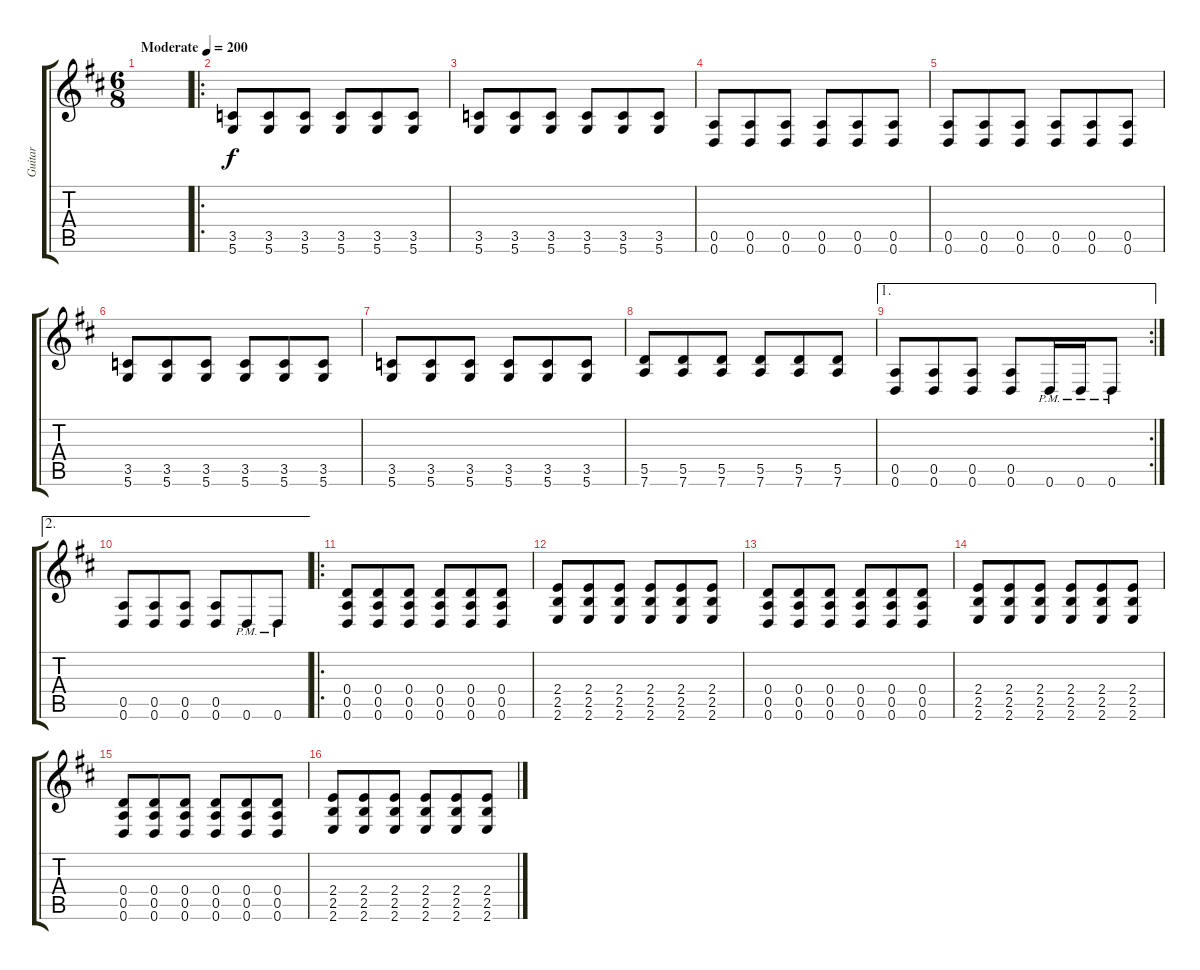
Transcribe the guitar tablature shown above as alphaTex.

\track ("Guitar" "Guitar") {instrument distortionguitar}
\staff {score tabs}
\tuning (E4 B3 G3 D3 A2 D2) {hide}
\ts (6 8)
\tempo (200 "Moderate")
\clef g2
\ks d
|
\ro
(3.5 5.6).8 (3.5 5.6).8 (3.5 5.6).8 (3.5 5.6).8 (3.5 5.6).8 (3.5 5.6).8 |
(3.5 5.6).8 (3.5 5.6).8 (3.5 5.6).8 (3.5 5.6).8 (3.5 5.6).8 (3.5 5.6).8 |
(0.5 0.6).8 (0.5 0.6).8 (0.5 0.6).8 (0.5 0.6).8 (0.5 0.6).8 (0.5 0.6).8 |
(0.5 0.6).8 (0.5 0.6).8 (0.5 0.6).8 (0.5 0.6).8 (0.5 0.6).8 (0.5 0.6).8 |
(3.5 5.6).8 (3.5 5.6).8 (3.5 5.6).8 (3.5 5.6).8 (3.5 5.6).8 (3.5 5.6).8 |
(3.5 5.6).8 (3.5 5.6).8 (3.5 5.6).8 (3.5 5.6).8 (3.5 5.6).8 (3.5 5.6).8 |
(5.5 7.6).8 (5.5 7.6).8 (5.5 7.6).8 (5.5 7.6).8 (5.5 7.6).8 (5.5 7.6).8 |
\ae 1
\rc 2
(0.5 0.6).8 (0.5 0.6).8 (0.5 0.6).8 (0.5 0.6).8 0.6{pm}.16 0.6{pm}.16 0.6{pm}.8 |
\ae 2
(0.5 0.6).8 (0.5 0.6).8 (0.5 0.6).8 (0.5 0.6).8 0.6{pm}.8 0.6{pm}.8 |
\ro
(0.4 0.5 0.6).8 (0.4 0.5 0.6).8 (0.4 0.5 0.6).8 (0.4 0.5 0.6).8 (0.4 0.5 0.6).8 (0.4 0.5 0.6).8 |
(2.4 2.5 2.6).8 (2.4 2.5 2.6).8 (2.4 2.5 2.6).8 (2.4 2.5 2.6).8 (2.4 2.5 2.6).8 (2.4 2.5 2.6).8 |
(0.4 0.5 0.6).8 (0.4 0.5 0.6).8 (0.4 0.5 0.6).8 (0.4 0.5 0.6).8 (0.4 0.5 0.6).8 (0.4 0.5 0.6).8 |
(2.4 2.5 2.6).8 (2.4 2.5 2.6).8 (2.4 2.5 2.6).8 (2.4 2.5 2.6).8 (2.4 2.5 2.6).8 (2.4 2.5 2.6).8 |
(0.4 0.5 0.6).8 (0.4 0.5 0.6).8 (0.4 0.5 0.6).8 (0.4 0.5 0.6).8 (0.4 0.5 0.6).8 (0.4 0.5 0.6).8 |
(2.4 2.5 2.6).8 (2.4 2.5 2.6).8 (2.4 2.5 2.6).8 (2.4 2.5 2.6).8 (2.4 2.5 2.6).8 (2.4 2.5 2.6).8
